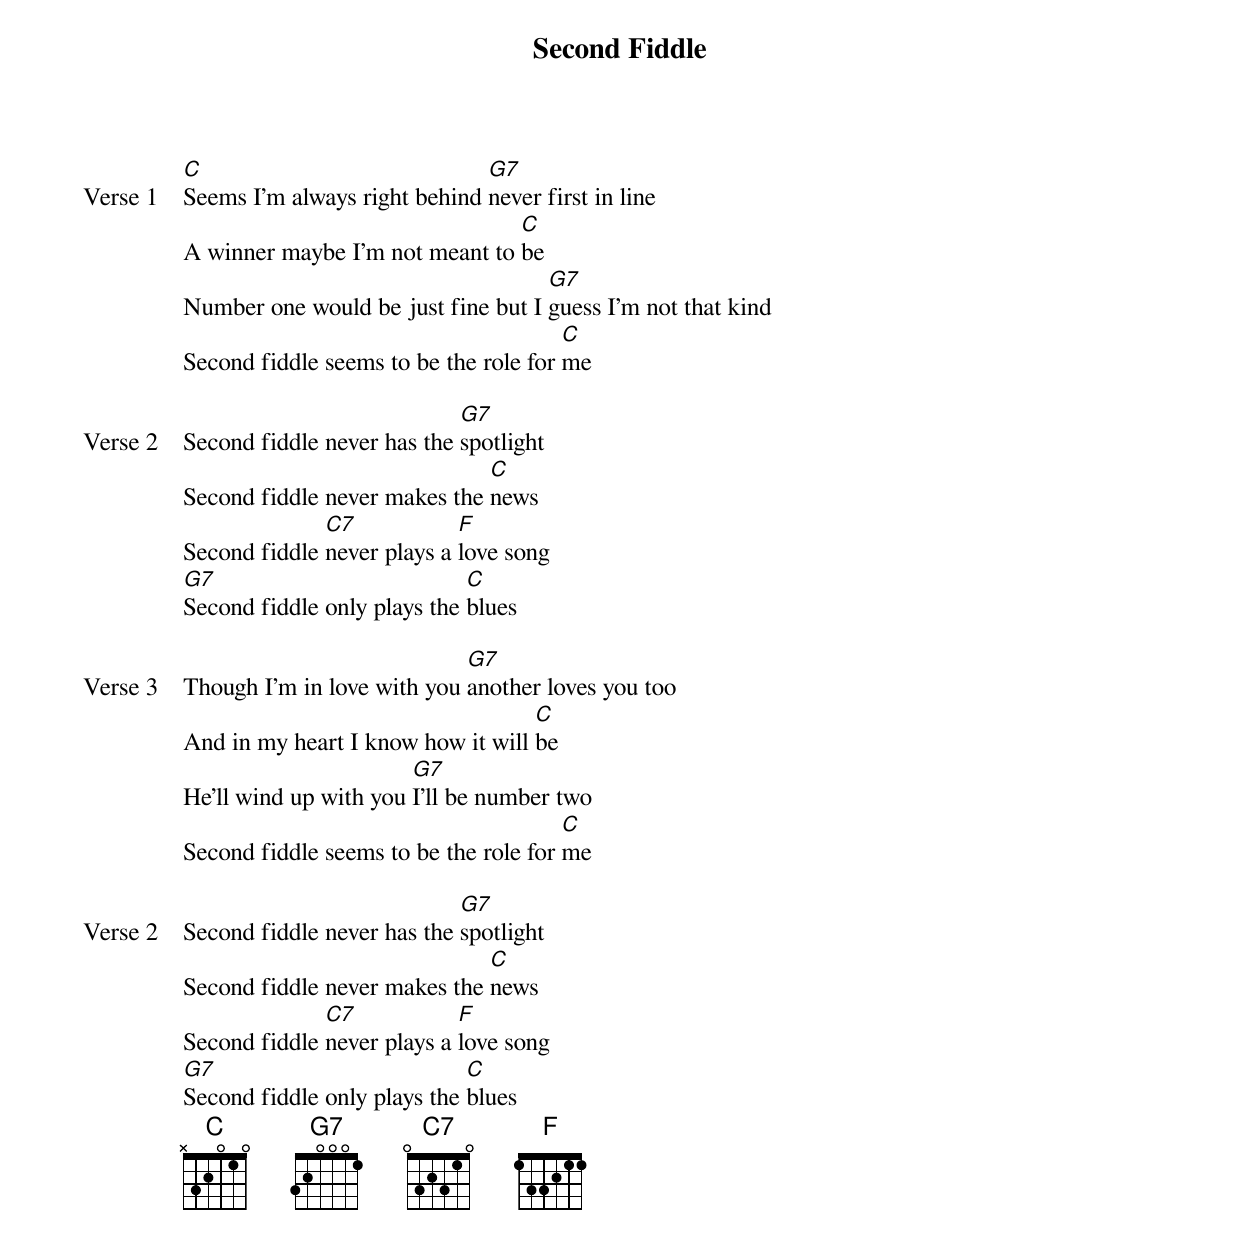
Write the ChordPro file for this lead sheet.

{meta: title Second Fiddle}
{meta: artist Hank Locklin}
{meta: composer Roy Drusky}

{start_of_verse: Verse 1}
[C]Seems I'm always right behind [G7]never first in line
A winner maybe I'm not meant to [C]be
Number one would be just fine but I [G7]guess I'm not that kind
Second fiddle seems to be the role for [C]me
{end_of_verse}

{start_of_verse: Verse 2}
Second fiddle never has the [G7]spotlight
Second fiddle never makes the [C]news
Second fiddle [C7]never plays a [F]love song
[G7]Second fiddle only plays the [C]blues
{end_of_verse}

{start_of_verse: Verse 3}
Though I'm in love with you [G7]another loves you too
And in my heart I know how it will [C]be
He'll wind up with you [G7]I'll be number two
Second fiddle seems to be the role for [C]me
{end_of_verse}

{start_of_verse: Verse 2}
Second fiddle never has the [G7]spotlight
Second fiddle never makes the [C]news
Second fiddle [C7]never plays a [F]love song
[G7]Second fiddle only plays the [C]blues
{end_of_verse}
